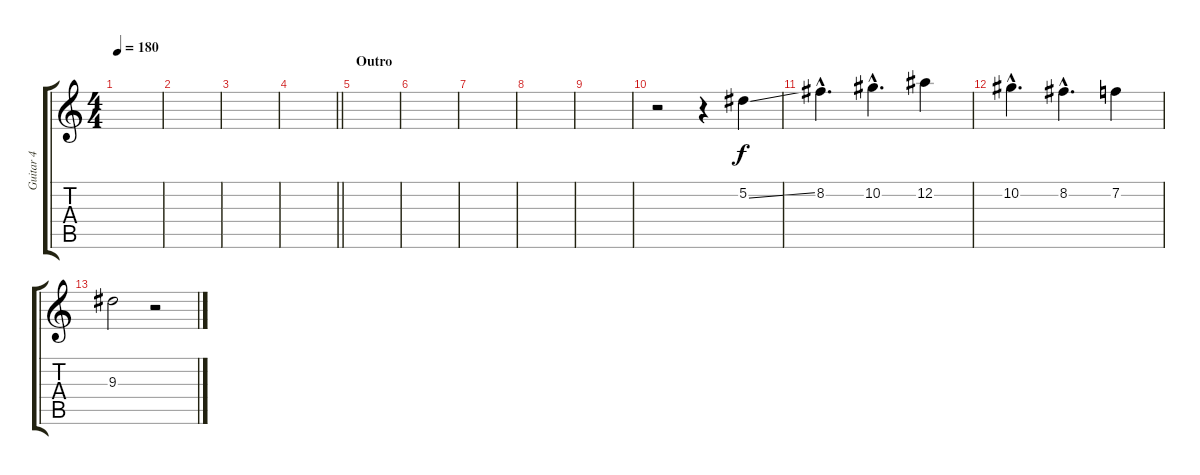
\track ("Guitar 4" "Guitar 4") {instrument distortionguitar}
\staff {score tabs}
\tuning (Eb4 Bb3 Gb3 Db3 Ab2 Eb2) {hide}
\ts (4 4)
\tempo 180
\clef g2
\ks c
|
|
|
\barLineRight lightlight
|
\section ("" "Outro")
|
|
|
|
|
r.2 r.4 5.2{ss}.4 |
8.2{hac}.4{d} 10.2{hac}.4{d} 12.2.4 |
10.2{hac}.4{d} 8.2{hac}.4{d} 7.2.4 |
9.3.2 r.2
